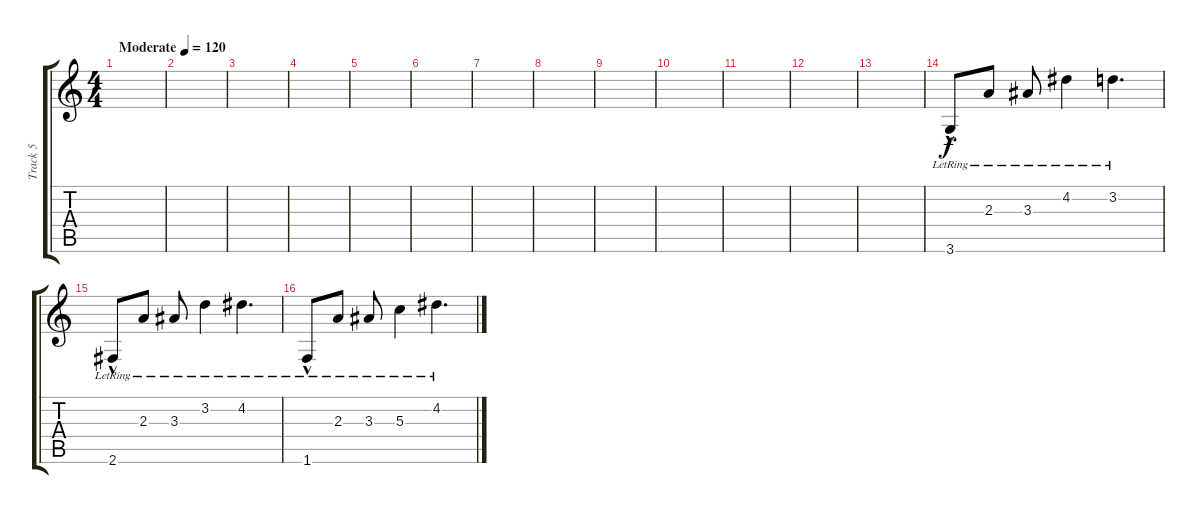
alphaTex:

\track ("Track 5" "Track 5") {instrument acousticguitarsteel}
\staff {score tabs}
\tuning (E4 B3 G3 D3 A2 E2) {hide}
\ts (4 4)
\tempo (120 "Moderate")
\clef g2
\ks c
|
|
|
|
|
|
|
|
|
|
|
|
|
3.6{hac lr}.8 2.3{lr}.8 3.3{lr}.8 4.2{lr}.4 3.2{lr}.4{d} |
2.6{hac lr}.8 2.3{lr}.8 3.3{lr}.8 3.2{lr}.4 4.2{lr}.4{d} |
1.6{hac lr}.8 2.3{lr}.8 3.3{lr}.8 5.3{lr}.4 4.2{lr}.4{d}
